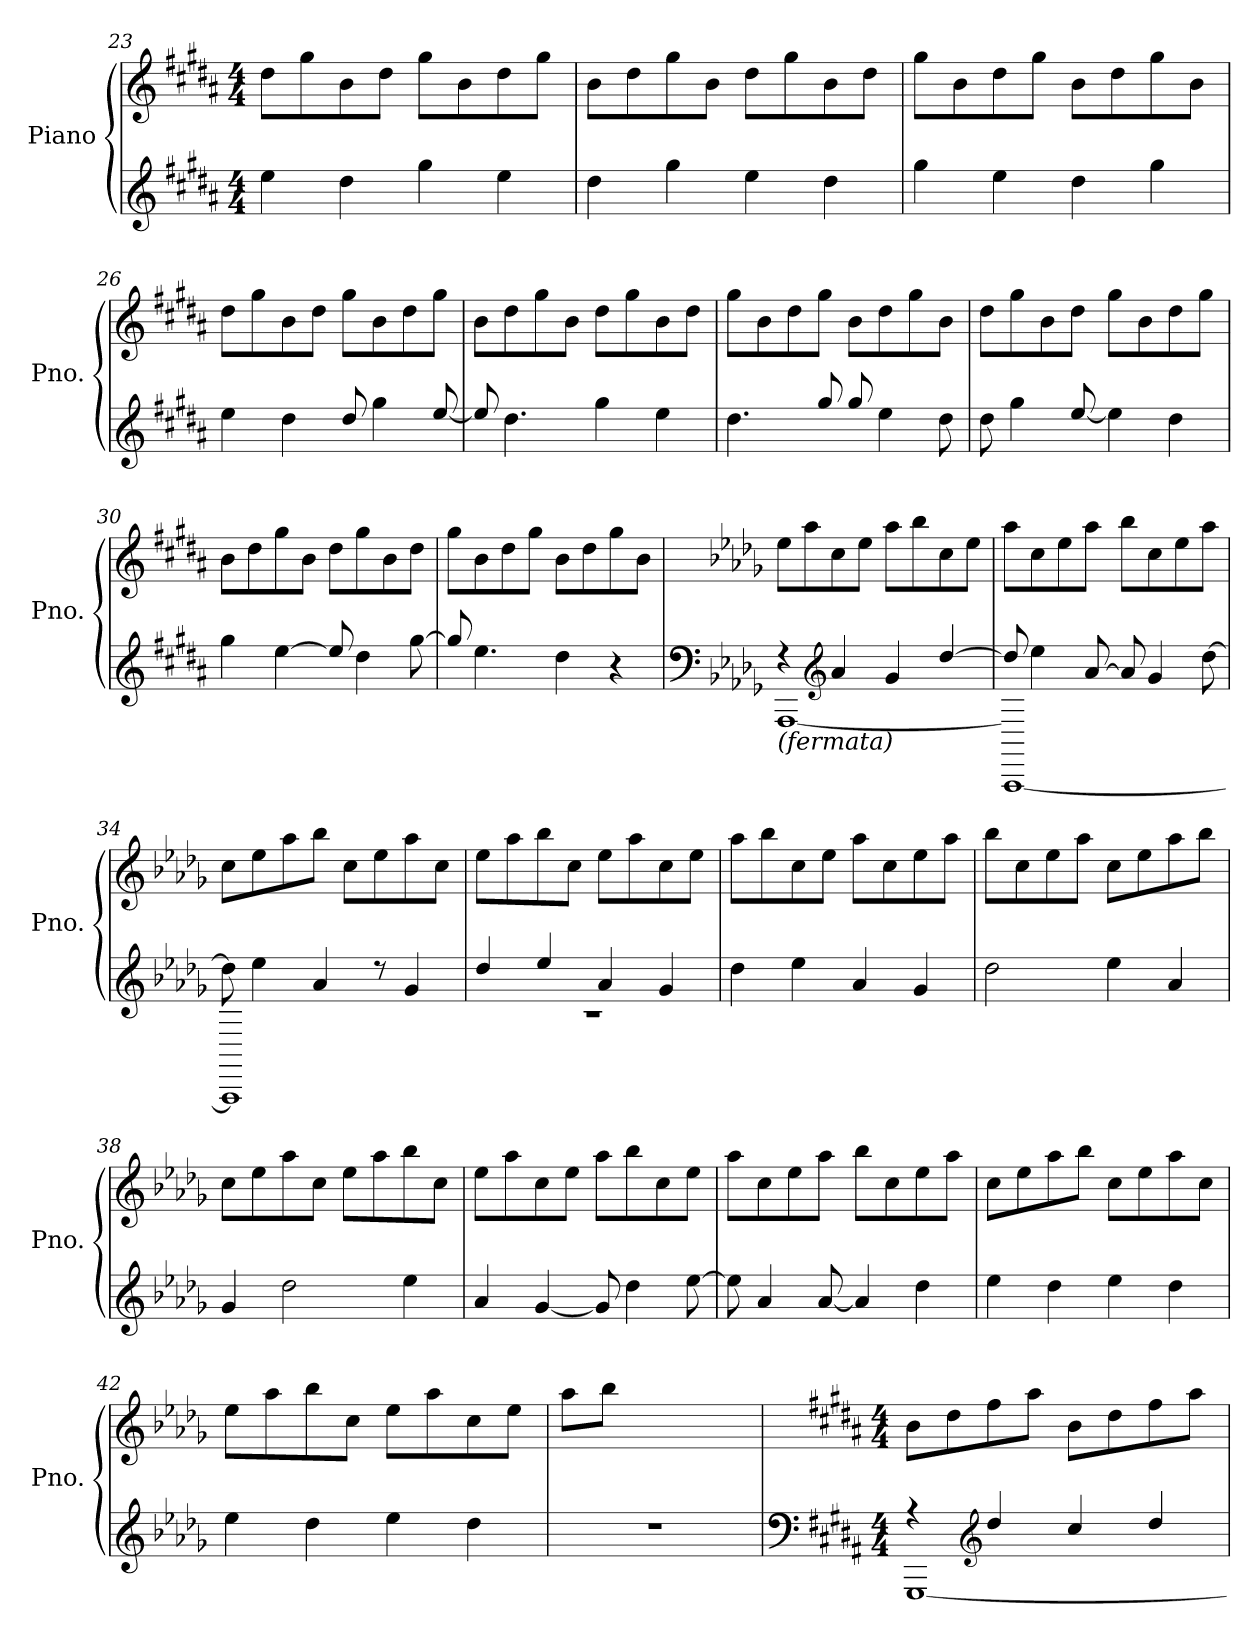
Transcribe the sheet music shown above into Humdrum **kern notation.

**kern	**kern
*part1	*part1
*staff2	*staff1
*I"Piano	*
*I'Pno.	*
*clefG2	*clefG2
*k[f#c#g#d#a#]	*k[f#c#g#d#a#]
*M4/4	*M4/4
=23	=23
4ee\	8dd#\L
.	8gg#\
4dd#\	8b\
.	8dd#\J
4gg#\	8gg#\L
.	8b\
4ee\	8dd#\
.	8gg#\J
!!LO:PB:g=z
=24	=24
4dd#\	8b\L
.	8dd#\
4gg#\	8gg#\
.	8b\J
4ee\	8dd#\L
.	8gg#\
4dd#\	8b\
.	8dd#\J
=25	=25
4gg#\	8gg#\L
.	8b\
4ee\	8dd#\
.	8gg#\J
4dd#\	8b\L
.	8dd#\
4gg#\	8gg#\
.	8b\J
=26	=26
4ee\	8dd#\L
.	8gg#\
4dd#\	8b\
.	8dd#\J
8dd#/	8gg#\L
4gg#\	8b\
.	8dd#\
[8ee/	8gg#\J
=27	=27
8ee/]	8b\L
4.dd#\	8dd#\
.	8gg#\
.	8b\J
4gg#\	8dd#\L
.	8gg#\
4ee\	8b\
.	8dd#\J
=28	=28
4.dd#\	8gg#\L
.	8b\
.	8dd#\
8gg#/	8gg#\J
8gg#/	8b\L
4ee\	8dd#\
.	8gg#\
8dd#\	8b\J
!!LO:LB:g=z
=29	=29
8dd#\	8dd#\L
4gg#\	8gg#\
.	8b\
[8ee/	8dd#\J
4ee\]	8gg#\L
.	8b\
4dd#\	8dd#\
.	8gg#\J
=30	=30
4gg#\	8b\L
.	8dd#\
[4ee\	8gg#\
.	8b\J
8ee/]	8dd#\L
4dd#\	8gg#\
.	8b\
[8gg#\	8dd#\J
=31	=31
8gg#/]	8gg#\L
4.ee\	8b\
.	8dd#\
.	8gg#\J
4dd#\	8b\L
.	8dd#\
4r	8gg#\
.	8b\J
=32	=32
*clefF4	*
*k[b-e-a-d-g-]	*k[b-e-a-d-g-]
*^	*
!LO:TX:b:i:t=(fermata)	!	!
4r	[1AAA-	8ee-\L
.	.	8aa-\
*clefG2	*	*
4a-/	.	8cc\
.	.	8ee-\J
4g-/	.	8aa-\L
.	.	8bb-\
[4dd-/	.	8cc\
.	.	8ee-\J
!!LO:LB:g=z
=33	=33	=33
8dd-/]	1AAA-_	8aa-\L
4ee-\	.	8cc\
.	.	8ee-\
[<8a-/	.	8aa-\J
8a-/]	.	8bb-\L
4g-/	.	8cc\
.	.	8ee-\
[8dd-\	.	8aa-\J
=34	=34	=34
8dd-\]	1AAA-]	8cc\L
4ee-\	.	8ee-\
.	.	8aa-\
4a-/	.	8bb-\J
.	.	8cc\L
8r	.	8ee-\
4g-/	.	8aa-\
.	.	8cc\J
=35	=35	=35
4dd-/	1r	8ee-\L
.	.	8aa-\
4ee-/	.	8bb-\
.	.	8cc\J
4a-/	.	8ee-\L
.	.	8aa-\
4g-/	.	8cc\
.	.	8ee-\J
*v	*v	*
=36	=36
4dd-\	8aa-\L
.	8bb-\
4ee-\	8cc\
.	8ee-\J
4a-/	8aa-\L
.	8cc\
4g-/	8ee-\
.	8aa-\J
!!LO:LB:g=z
=37	=37
2dd-\	8bb-\L
.	8cc\
.	8ee-\
.	8aa-\J
4ee-\	8cc\L
.	8ee-\
4a-/	8aa-\
.	8bb-\J
=38	=38
4g-/	8cc\L
.	8ee-\
2dd-\	8aa-\
.	8cc\J
.	8ee-\L
.	8aa-\
4ee-\	8bb-\
.	8cc\J
=39	=39
4a-/	8ee-\L
.	8aa-\
[>4g-/	8cc\
.	8ee-\J
8g-/]	8aa-\L
4dd-\	8bb-\
.	8cc\
[8ee-\	8ee-\J
=40	=40
8ee-\]	8aa-\L
4a-/	8cc\
.	8ee-\
[8a-/	8aa-\J
4a-/]	8bb-\L
.	8cc\
4dd-\	8ee-\
.	8aa-\J
=41	=41
4ee-\	8cc\L
.	8ee-\
4dd-\	8aa-\
.	8bb-\J
4ee-\	8cc\L
.	8ee-\
4dd-\	8aa-\
.	8cc\J
!!LO:LB:g=z
=42	=42
4ee-\	8ee-\L
.	8aa-\
4dd-\	8bb-\
.	8cc\J
4ee-\	8ee-\L
.	8aa-\
4dd-\	8cc\
.	8ee-\J
=43	=43
1r	8aa-\L
.	8bb-\J
.	2.ryy
=44	=44
*clefF4	*
*k[f#c#g#d#a#]	*k[f#c#g#d#a#]
*M4/4	*M4/4
*^	*
4r	[1GGG#	8b\L
.	.	8dd#\
*clefG2	*	*
4dd#/	.	8ff#\
.	.	8aa#\J
4cc#/	.	8b\L
.	.	8dd#\
4dd#/	.	8ff#\
.	.	8aa#\J
*v	*v	*
=	=
*-	*-
